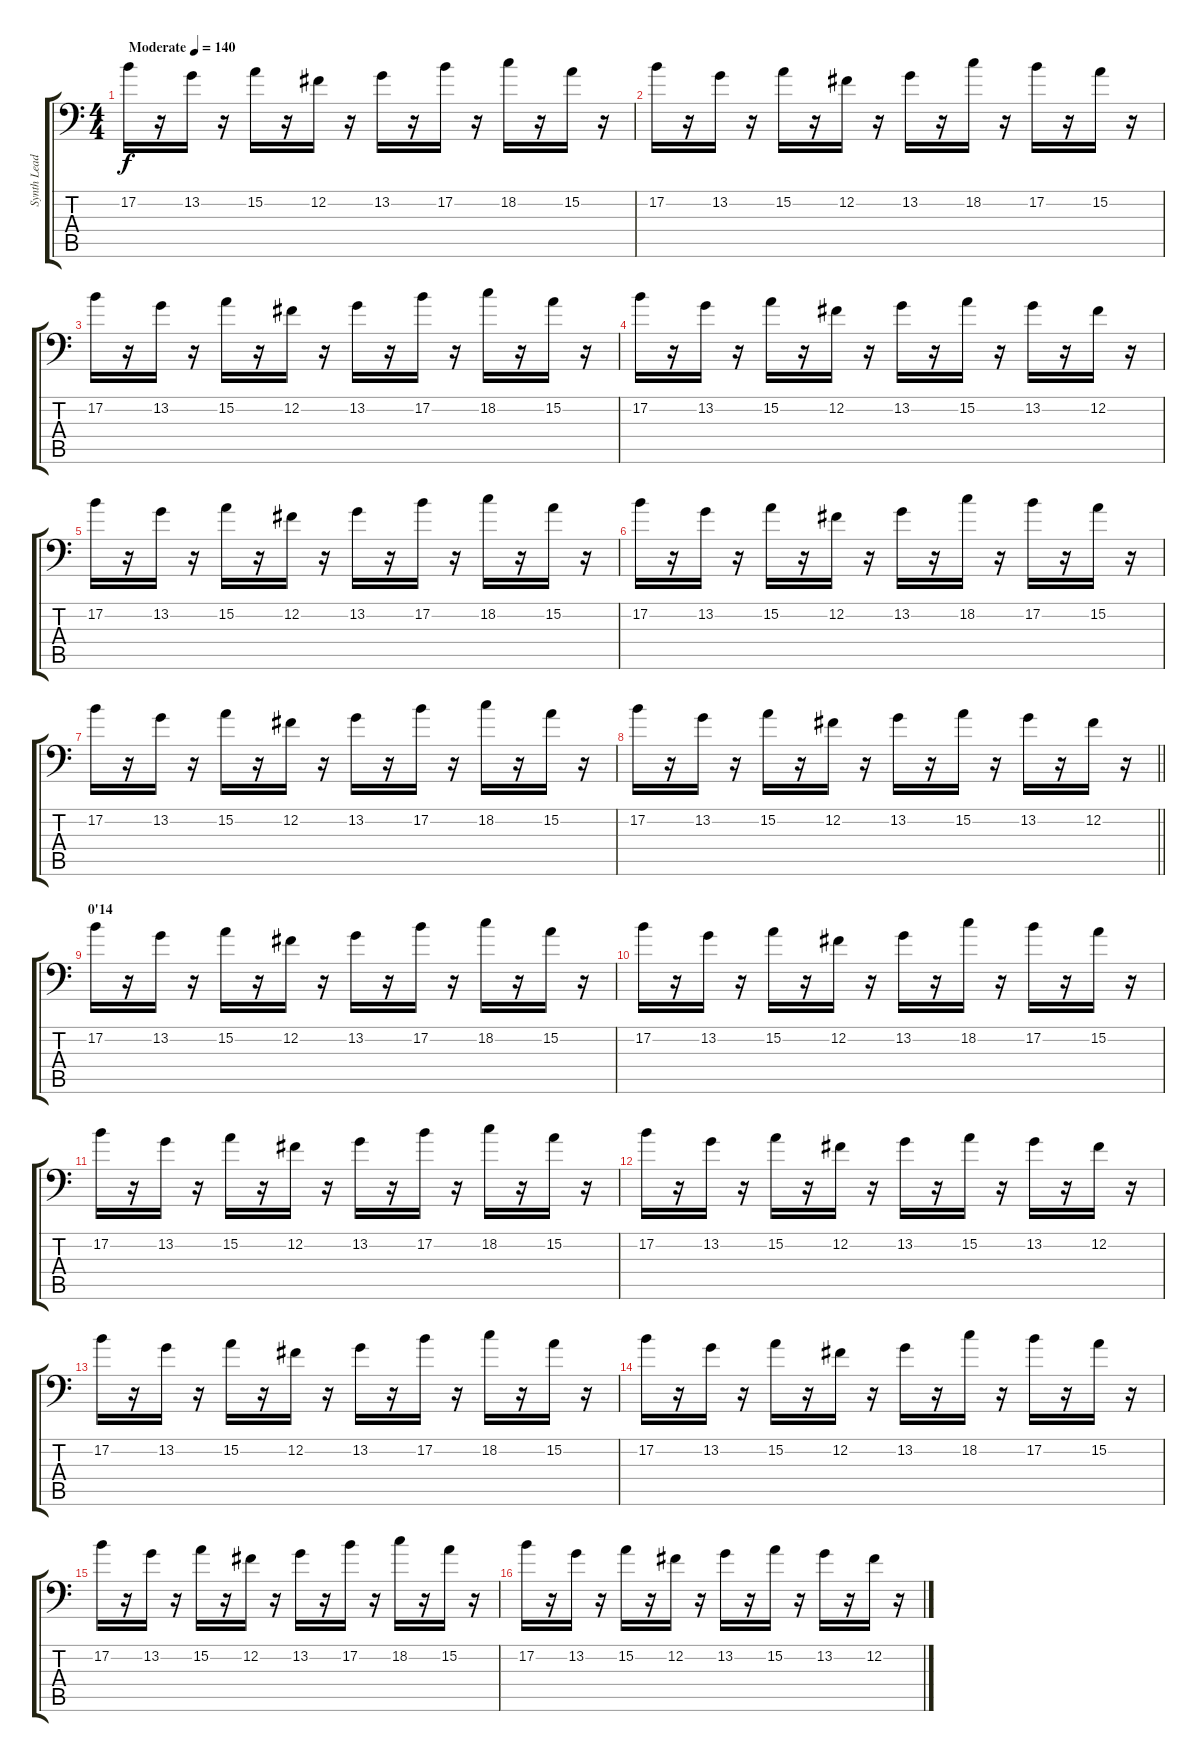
\track ("Synth Lead" "Synth Lead") {instrument stringensemble1}
\staff {score tabs}
\tuning (B3 Gb3 D3 A2 E2 A1) {hide}
\ts (4 4)
\tempo (140 "Moderate")
\clef f4
\ks c
17.2.16{dy f instrument stringensemble1} r.16 13.2.16 r.16 15.2.16 r.16 12.2.16 r.16 13.2.16 r.16 17.2.16 r.16 18.2.16 r.16 15.2.16 r.16 |
17.2.16 r.16 13.2.16 r.16 15.2.16 r.16 12.2.16 r.16 13.2.16 r.16 18.2.16 r.16 17.2.16 r.16 15.2.16 r.16 |
17.2.16 r.16 13.2.16 r.16 15.2.16 r.16 12.2.16 r.16 13.2.16 r.16 17.2.16 r.16 18.2.16 r.16 15.2.16 r.16 |
17.2.16 r.16 13.2.16 r.16 15.2.16 r.16 12.2.16 r.16 13.2.16 r.16 15.2.16 r.16 13.2.16 r.16 12.2.16 r.16 |
17.2.16 r.16 13.2.16 r.16 15.2.16 r.16 12.2.16 r.16 13.2.16 r.16 17.2.16 r.16 18.2.16 r.16 15.2.16 r.16 |
17.2.16 r.16 13.2.16 r.16 15.2.16 r.16 12.2.16 r.16 13.2.16 r.16 18.2.16 r.16 17.2.16 r.16 15.2.16 r.16 |
17.2.16 r.16 13.2.16 r.16 15.2.16 r.16 12.2.16 r.16 13.2.16 r.16 17.2.16 r.16 18.2.16 r.16 15.2.16 r.16 |
\barLineRight lightlight
17.2.16 r.16 13.2.16 r.16 15.2.16 r.16 12.2.16 r.16 13.2.16 r.16 15.2.16 r.16 13.2.16 r.16 12.2.16 r.16 |
\section ("" "0'14")
17.2.16 r.16 13.2.16 r.16 15.2.16 r.16 12.2.16 r.16 13.2.16 r.16 17.2.16 r.16 18.2.16 r.16 15.2.16 r.16 |
17.2.16 r.16 13.2.16 r.16 15.2.16 r.16 12.2.16 r.16 13.2.16 r.16 18.2.16 r.16 17.2.16 r.16 15.2.16 r.16 |
17.2.16 r.16 13.2.16 r.16 15.2.16 r.16 12.2.16 r.16 13.2.16 r.16 17.2.16 r.16 18.2.16 r.16 15.2.16 r.16 |
17.2.16 r.16 13.2.16 r.16 15.2.16 r.16 12.2.16 r.16 13.2.16 r.16 15.2.16 r.16 13.2.16 r.16 12.2.16 r.16 |
17.2.16 r.16 13.2.16 r.16 15.2.16 r.16 12.2.16 r.16 13.2.16 r.16 17.2.16 r.16 18.2.16 r.16 15.2.16 r.16 |
17.2.16 r.16 13.2.16 r.16 15.2.16 r.16 12.2.16 r.16 13.2.16 r.16 18.2.16 r.16 17.2.16 r.16 15.2.16 r.16 |
17.2.16 r.16 13.2.16 r.16 15.2.16 r.16 12.2.16 r.16 13.2.16 r.16 17.2.16 r.16 18.2.16 r.16 15.2.16 r.16 |
17.2.16 r.16 13.2.16 r.16 15.2.16 r.16 12.2.16 r.16 13.2.16 r.16 15.2.16 r.16 13.2.16 r.16 12.2.16 r.16
